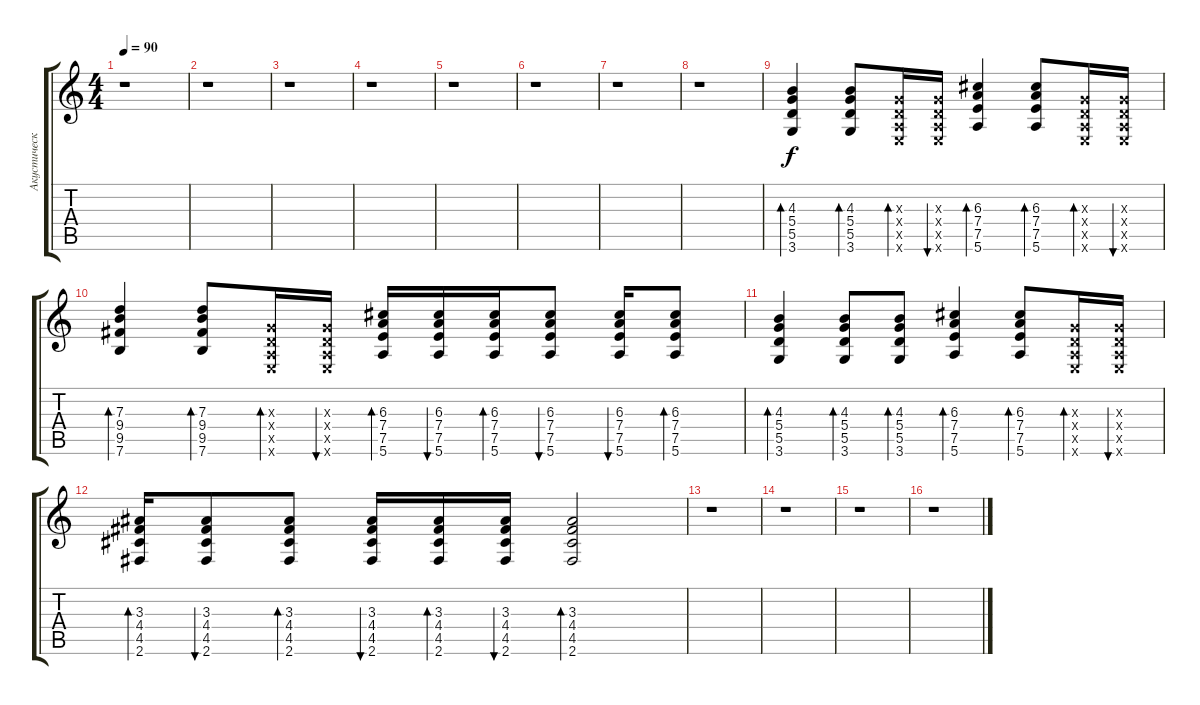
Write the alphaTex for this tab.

\track ("Акустическая гитара" "Акустическ") {instrument acousticguitarnylon}
\staff {score tabs}
\tuning (E4 B3 G3 D3 A2 E2) {hide}
\ts (4 4)
\tempo 90
\clef g2
\ks c
r.1{dy f} |
r.1 |
r.1 |
r.1 |
r.1 |
r.1 |
r.1 |
r.1 |
(4.3 5.4 5.5 3.6).4{bd 60} (4.3 5.4 5.5 3.6).8{bd 60} (0.3{x} 0.4{x} 0.5{x} 0.6{x}).16{bd 60} (0.3{x} 0.4{x} 0.5{x} 0.6{x}).16{bu 60} (6.3 7.4 7.5 5.6).4{bd 60} (6.3 7.4 7.5 5.6).8{bd 60} (0.3{x} 0.4{x} 0.5{x} 0.6{x}).16{bd 60} (0.3{x} 0.4{x} 0.5{x} 0.6{x}).16{bu 60} |
(7.3 9.4 9.5 7.6).4{bd 60} (7.3 9.4 9.5 7.6).8{bd 60} (0.3{x} 0.4{x} 0.5{x} 0.6{x}).16{bd 60} (0.3{x} 0.4{x} 0.5{x} 0.6{x}).16{bu 60} (6.3 7.4 7.5 5.6).16{bd 60} (6.3 7.4 7.5 5.6).16{bu 60} (6.3 7.4 7.5 5.6).16{bd 60} (6.3 7.4 7.5 5.6).8{bu 60} (6.3 7.4 7.5 5.6).16{bu 60} (6.3 7.4 7.5 5.6).8{bd 60} |
(4.3 5.4 5.5 3.6).4{bd 60} (4.3 5.4 5.5 3.6).8{bd 60} (4.3 5.4 5.5 3.6).8{bd 60} (6.3 7.4 7.5 5.6).4{bd 60} (6.3 7.4 7.5 5.6).8{bd 60} (0.3{x} 0.4{x} 0.5{x} 0.6{x}).16{bd 60} (0.3{x} 0.4{x} 0.5{x} 0.6{x}).16{bu 60} |
(3.3 4.4 4.5 2.6).16{bd 60} (3.3 4.4 4.5 2.6).8{bu 60} (3.3 4.4 4.5 2.6).8{bd 60} (3.3 4.4 4.5 2.6).16{bu 60} (3.3 4.4 4.5 2.6).16{bd 60} (3.3 4.4 4.5 2.6).16{bu 60} (3.3 4.4 4.5 2.6).2{bd 60} |
r.1 |
r.1 |
r.1 |
r.1
